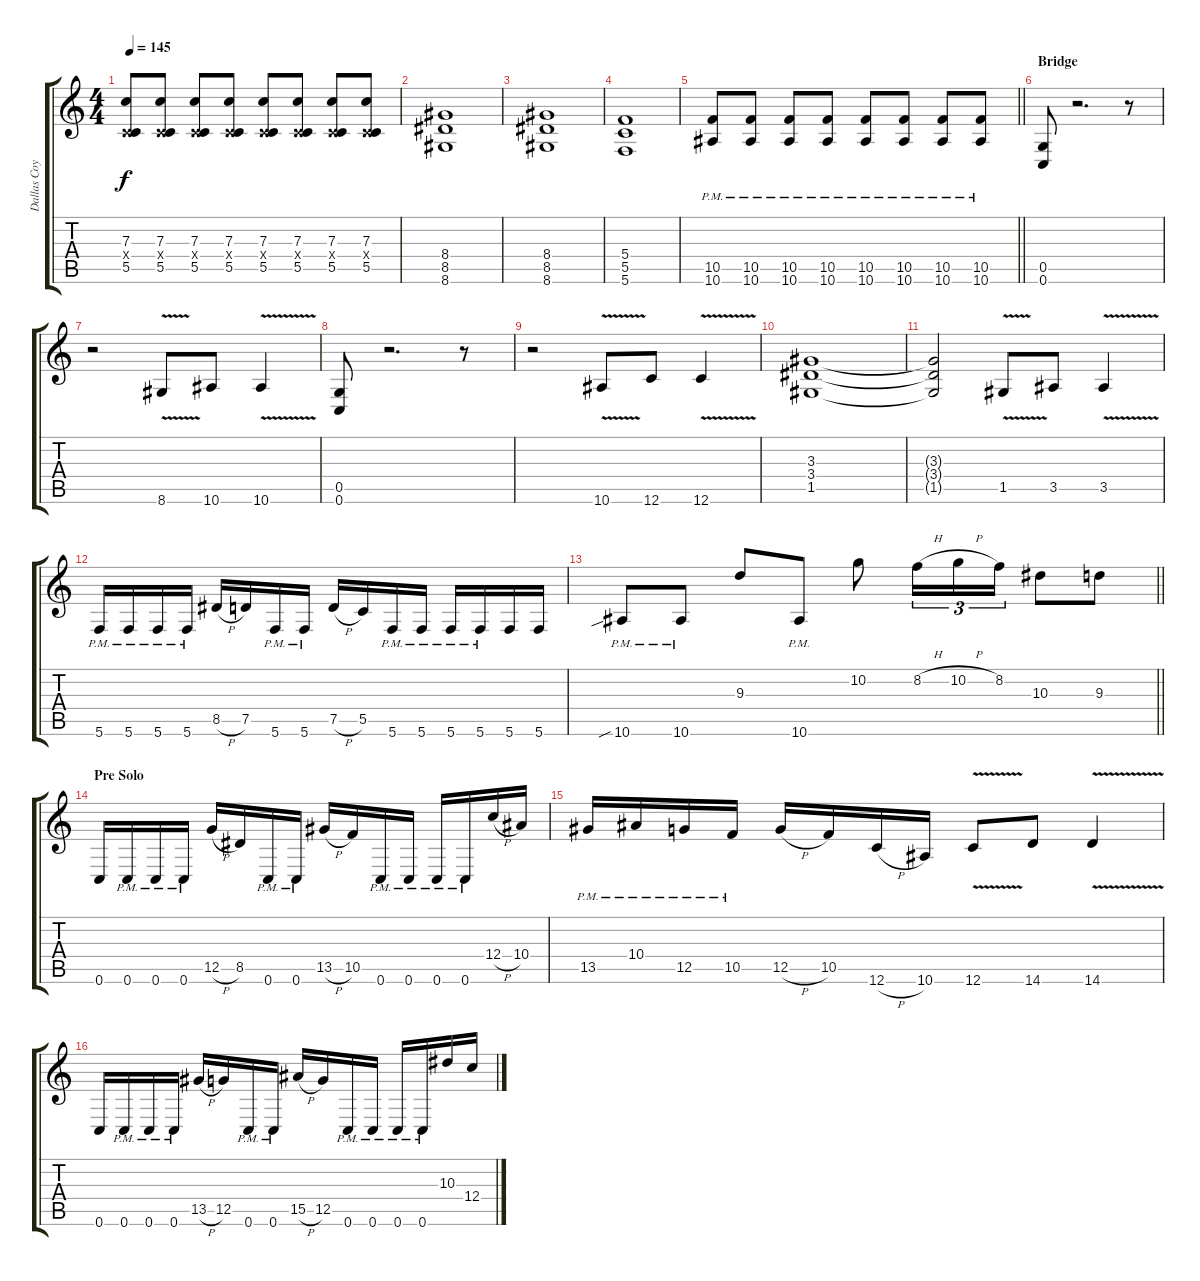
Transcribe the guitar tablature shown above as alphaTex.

\track ("Dallas Coyle" "Dallas Coy") {instrument distortionguitar}
\staff {score tabs}
\tuning (D4 A3 F3 C3 G2 C2) {hide}
\ts (4 4)
\tempo 145
\clef g2
\ks c
(7.3 0.4{x} 5.5).8{dy f} (7.3 0.4{x} 5.5).8 (7.3 0.4{x} 5.5).8 (7.3 0.4{x} 5.5).8 (7.3 0.4{x} 5.5).8 (7.3 0.4{x} 5.5).8 (7.3 0.4{x} 5.5).8 (7.3 0.4{x} 5.5).8 |
(8.4 8.5 8.6).1 |
(8.4 8.5 8.6).1 |
(5.4 5.5 5.6).1 |
\barLineRight lightlight
(10.5{pm} 10.6{pm}).8 (10.5{pm} 10.6{pm}).8 (10.5{pm} 10.6{pm}).8 (10.5{pm} 10.6{pm}).8 (10.5{pm} 10.6{pm}).8 (10.5{pm} 10.6{pm}).8 (10.5{pm} 10.6{pm}).8 (10.5{pm} 10.6{pm}).8 |
\section ("" "Bridge")
(0.5 0.6).8{balance 16} r.2{d} r.8 |
r.2 8.6{v}.8 10.6.8 10.6{v}.4 |
(0.5 0.6).8 r.2{d} r.8 |
r.2 10.6{v}.8 12.6.8 12.6{v}.4 |
(3.3 3.4 1.5).1 |
(3.3{t} 3.4{t} 1.5{t}).2 1.5{v}.8 3.5.8 3.5{v}.4 |
5.6{pm}.16 5.6{pm}.16 5.6{pm}.16 5.6{pm}.16 8.5{h}.16 7.5.16 5.6{pm}.16 5.6{pm}.16 7.5{h}.16 5.5.16 5.6{pm}.16 5.6{pm}.16 5.6{pm}.16 5.6{pm}.16 5.6.16 5.6.16 |
\barLineRight lightlight
10.6{sib pm}.8 10.6{pm}.8 9.3.8 10.6{pm}.8 10.2.8 8.2{h}.16{tu (3 2)} 10.2{h}.16{tu (3 2)} 8.2.16{tu (3 2)} 10.3.8 9.3.8 |
\section ("" "Pre Solo")
0.6.16 0.6{pm}.16 0.6{pm}.16 0.6{pm}.16 12.5{h}.16 8.5.16 0.6{pm}.16 0.6{pm}.16 13.5{h}.16 10.5.16 0.6{pm}.16 0.6{pm}.16 0.6{pm}.16 0.6{pm}.16 12.4{h}.16 10.4.16 |
13.5{pm}.16 10.4{pm}.16 12.5{pm}.16 10.5{pm}.16 12.5{h}.16 10.5.16 12.6{h}.16 10.6.16 12.6{v}.8 14.6.8 14.6{v}.4 |
0.6.16 0.6{pm}.16 0.6{pm}.16 0.6{pm}.16 13.5{h}.16 12.5.16 0.6{pm}.16 0.6{pm}.16 15.5{h}.16 12.5.16 0.6{pm}.16 0.6{pm}.16 0.6{pm}.16 0.6{pm}.16 10.3.16 12.4.16
